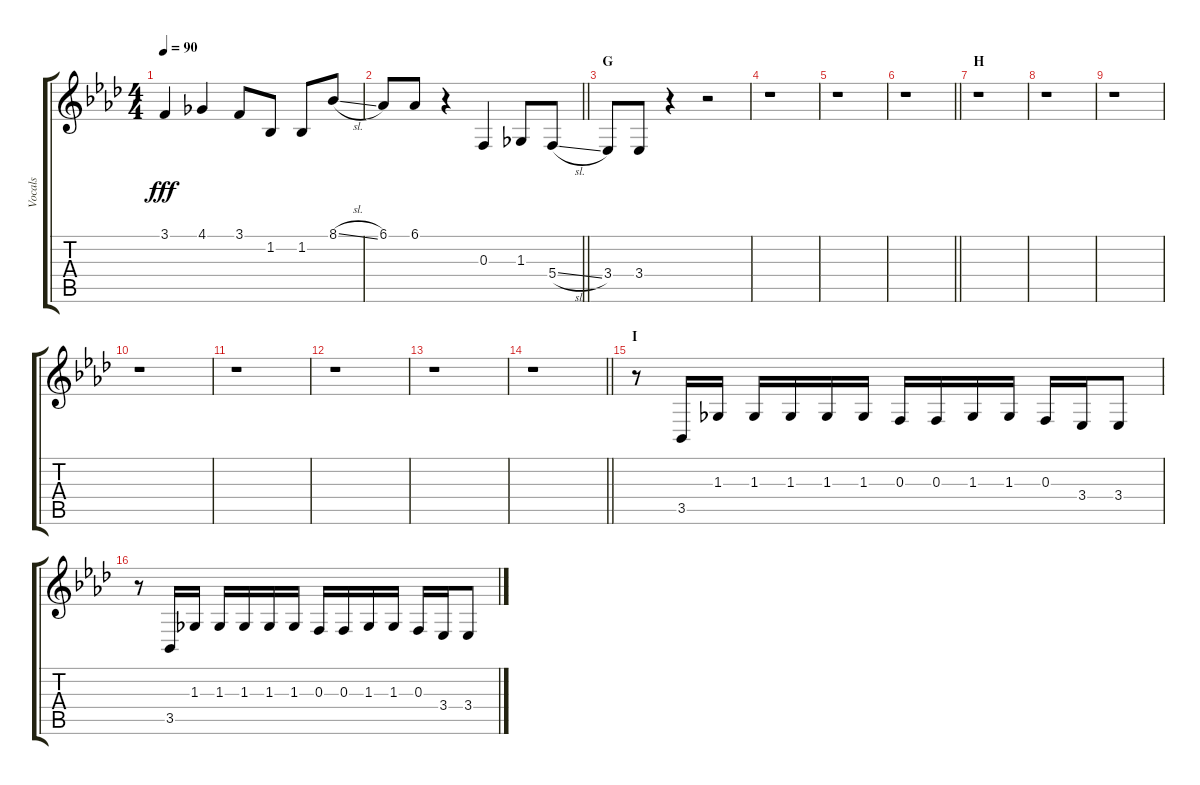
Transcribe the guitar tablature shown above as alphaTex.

\track ("Vocals" "Vocals") {instrument voiceoohs}
\staff {score tabs}
\tuning (D4 A3 F3 C3 G2 D2) {hide}
\ts (4 4)
\tempo 90
\clef g2
\ks ab
3.1.4{dy fff} 4.1.4 3.1.8 1.2.8 1.2.8 8.1{sl}.8 |
\barLineRight lightlight
6.1.8 6.1.8 r.4 0.3.4 1.3.8 5.4{sl}.8 |
\section ("" "G")
3.4.8 3.4.8 r.4 r.2 |
r.1 |
r.1 |
\barLineRight lightlight
r.1 |
\section ("" "H")
r.1 |
r.1 |
r.1 |
r.1 |
r.1 |
r.1 |
r.1 |
\barLineRight lightlight
r.1 |
\section ("" "I")
r.8 3.5.16 1.3.16 1.3.16 1.3.16 1.3.16 1.3.16 0.3.16 0.3.16 1.3.16 1.3.16 0.3.16 3.4.16 3.4.8 |
r.8 3.5.16 1.3.16 1.3.16 1.3.16 1.3.16 1.3.16 0.3.16 0.3.16 1.3.16 1.3.16 0.3.16 3.4.16 3.4.8
